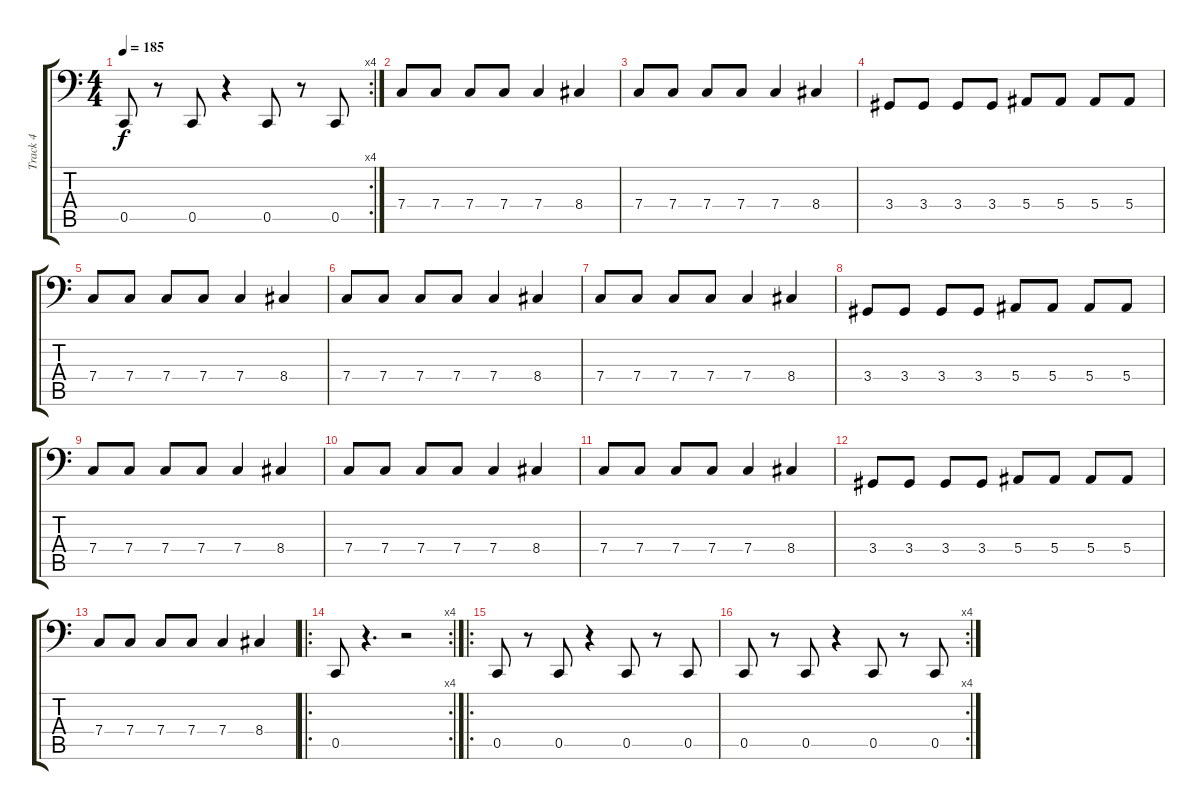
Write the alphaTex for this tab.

\track ("Track 4" "Track 4") {instrument electricbasspick}
\staff {score tabs}
\tuning (G2 Eb2 Bb1 F1 C1 G0) {hide}
\rc 4
\ts (4 4)
\tempo 185
\clef f4
\ks c
0.5.8{dy f} r.8 0.5.8 r.4 0.5.8 r.8 0.5.8 |
7.4.8 7.4.8 7.4.8 7.4.8 7.4.4 8.4.4 |
7.4.8 7.4.8 7.4.8 7.4.8 7.4.4 8.4.4 |
3.4.8 3.4.8 3.4.8 3.4.8 5.4.8 5.4.8 5.4.8 5.4.8 |
7.4.8 7.4.8 7.4.8 7.4.8 7.4.4 8.4.4 |
7.4.8 7.4.8 7.4.8 7.4.8 7.4.4 8.4.4 |
7.4.8 7.4.8 7.4.8 7.4.8 7.4.4 8.4.4 |
3.4.8 3.4.8 3.4.8 3.4.8 5.4.8 5.4.8 5.4.8 5.4.8 |
7.4.8 7.4.8 7.4.8 7.4.8 7.4.4 8.4.4 |
7.4.8 7.4.8 7.4.8 7.4.8 7.4.4 8.4.4 |
7.4.8 7.4.8 7.4.8 7.4.8 7.4.4 8.4.4 |
3.4.8 3.4.8 3.4.8 3.4.8 5.4.8 5.4.8 5.4.8 5.4.8 |
7.4.8 7.4.8 7.4.8 7.4.8 7.4.4 8.4.4 |
\ro
\rc 4
0.5.8 r.4{d} r.2 |
\ro
0.5.8 r.8 0.5.8 r.4 0.5.8 r.8 0.5.8 |
\rc 4
0.5.8 r.8 0.5.8 r.4 0.5.8 r.8 0.5.8
